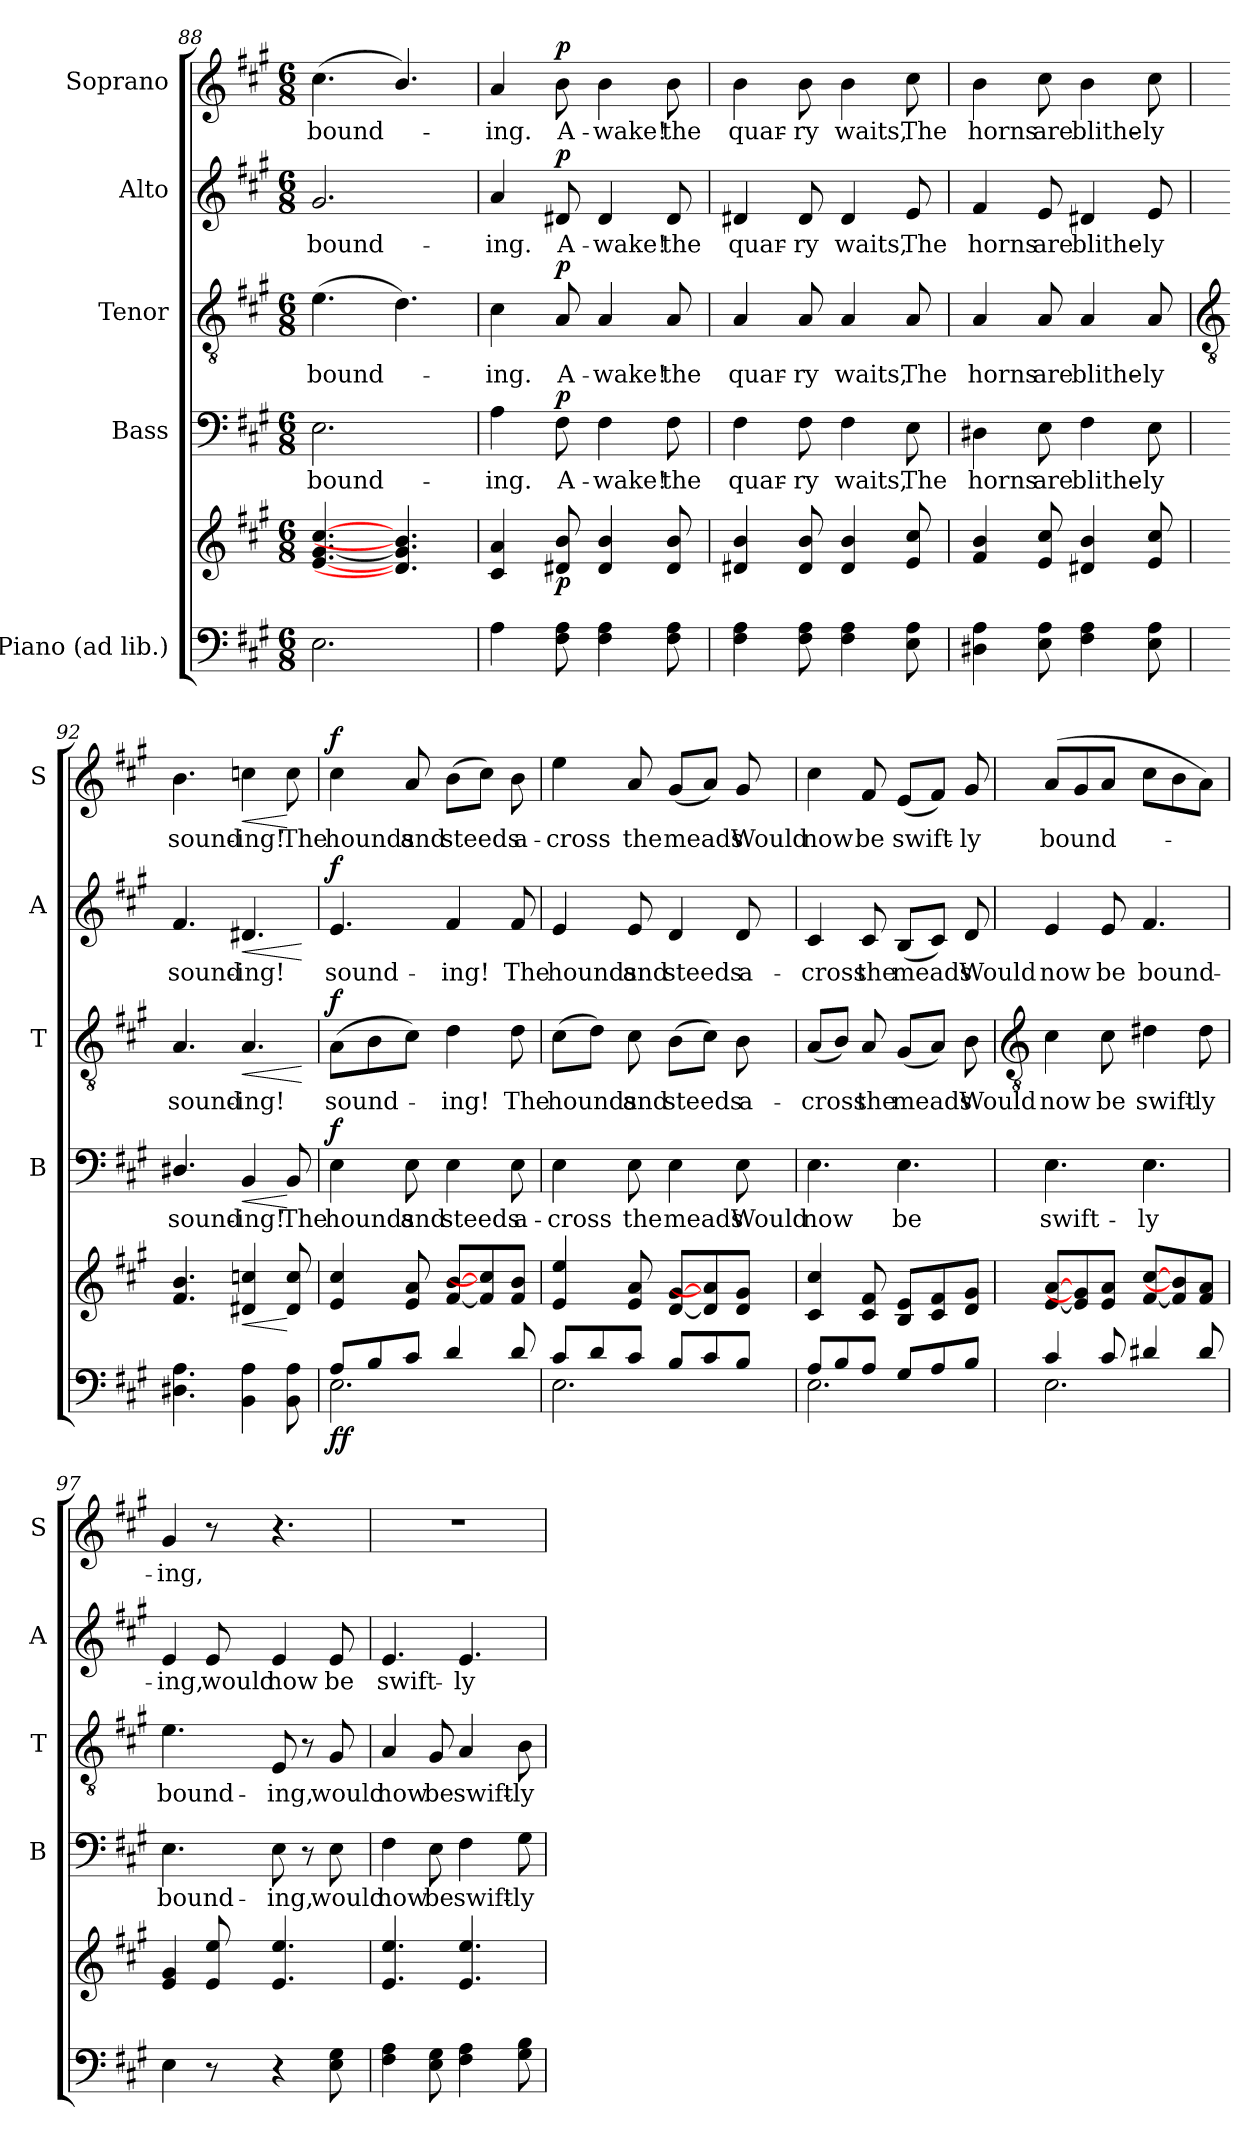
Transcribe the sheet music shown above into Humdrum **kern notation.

**kern	**kern	**dynam	**kern	**text	**dynam	**kern	**text	**dynam	**kern	**text	**dynam	**kern	**text	**dynam
*part5	*part5	*part5	*part4	*part4	*part4	*part3	*part3	*part3	*part2	*part2	*part2	*part1	*part1	*part1
*staff6	*staff5	*staff5/6	*staff4	*staff4	*staff4	*staff3	*staff3	*staff3	*staff2	*staff2	*staff2	*staff1	*staff1	*staff1
*I"Piano (ad lib.)	*	*	*I"Bass	*	*	*I"Tenor	*	*	*I"Alto	*	*	*I"Soprano	*	*
*	*	*	*I'B	*	*	*I'T	*	*	*I'A	*	*	*I'S	*	*
*clefF4	*clefG2	*	*clefF4	*	*	*clefGv2	*	*	*clefG2	*	*	*clefG2	*	*
*k[f#c#g#]	*k[f#c#g#]	*	*k[f#c#g#]	*	*	*k[f#c#g#]	*	*	*k[f#c#g#]	*	*	*k[f#c#g#]	*	*
*A:	*A:	*	*A:	*	*	*A:	*	*	*A:	*	*	*A:	*	*
*M6/8	*M6/8	*	*M6/8	*	*	*M6/8	*	*	*M6/8	*	*	*M6/8	*	*
=88	=88	=88	=88	=88	=88	=88	=88	=88	=88	=88	=88	=88	=88	=88
!	!	!	!	!LO:LY:b	!	!	!LO:LY:b	!	!	!LO:LY:b	!	!	!LO:LY:b	!
2.E	[4.e/ [4.g#/ [4.cc#/	.	2.E	bound-	.	(>4.e	bound-	.	2.g#	bound-	.	(<4.cc#	bound-	.
.	4.d/] 4.g#/] 4.b/]	.	.	.	.	4.d)	.	.	.	.	.	4.b/)	.	.
=89	=89	=89	=89	=89	=89	=89	=89	=89	=89	=89	=89	=89	=89	=89
!	!	!	!	!LO:LY:b	!	!	!LO:LY:b	!	!	!LO:LY:b	!	!	!LO:LY:b	!
4A	4c#/ 4a/	.	4A	-ing.	.	4c#	ing.	.	4a	-ing.	.	4a	ing.	.
!	!	!LO:DY:b	!	!LO:LY:b	!LO:DY:b	!	!LO:LY:b	!LO:DY:b	!	!LO:LY:b	!LO:DY:b	!	!LO:LY:b	!LO:DY:b
8F# 8A	8d#X/ 8b/	p	8F#	A-	p	8A	A-	p	8d#X	A-	p	8b	A-	p
!	!	!	!	!LO:LY:b	!	!	!LO:LY:b	!	!	!LO:LY:b	!	!	!LO:LY:b	!
4F# 4A	4d#/ 4b/	.	4F#	-wake!	.	4A	-wake!	.	4d#	-wake!	.	4b	-wake!	.
!	!	!	!	!LO:LY:b	!	!	!LO:LY:b	!	!	!LO:LY:b	!	!	!LO:LY:b	!
8F# 8A	8d#/ 8b/	.	8F#	the	.	8A	the	.	8d#	the	.	8b	the	.
=90	=90	=90	=90	=90	=90	=90	=90	=90	=90	=90	=90	=90	=90	=90
!	!	!	!	!LO:LY:b	!	!	!LO:LY:b	!	!	!LO:LY:b	!	!	!LO:LY:b	!
4F# 4A	4d#X/ 4b/	.	4F#	quar-	.	4A	quar-	.	4d#X	quar-	.	4b	quar-	.
!	!	!	!	!LO:LY:b	!	!	!LO:LY:b	!	!	!LO:LY:b	!	!	!LO:LY:b	!
8F# 8A	8d#/ 8b/	.	8F#	-ry	.	8A	-ry	.	8d#	-ry	.	8b	-ry	.
!	!	!	!	!LO:LY:b	!	!	!LO:LY:b	!	!	!LO:LY:b	!	!	!LO:LY:b	!
4F# 4A	4d#/ 4b/	.	4F#	waits,	.	4A	waits,	.	4d#	waits,	.	4b	waits,	.
!	!	!	!	!LO:LY:b	!	!	!LO:LY:b	!	!	!LO:LY:b	!	!	!LO:LY:b	!
8E 8A	8e/ 8cc#/	.	8E	The	.	8A	The	.	8e	The	.	8cc#	The	.
=91	=91	=91	=91	=91	=91	=91	=91	=91	=91	=91	=91	=91	=91	=91
!	!	!	!	!LO:LY:b	!	!	!LO:LY:b	!	!	!LO:LY:b	!	!	!LO:LY:b	!
4D#X 4A	4f#/ 4b/	.	4D#X	horns	.	4A	horns	.	4f#	horns	.	4b	horns	.
!	!	!	!	!LO:LY:b	!	!	!LO:LY:b	!	!	!LO:LY:b	!	!	!LO:LY:b	!
8E 8A	8e/ 8cc#/	.	8E	are	.	8A	are	.	8e	are	.	8cc#	are	.
!	!	!	!	!LO:LY:b	!	!	!LO:LY:b	!	!	!LO:LY:b	!	!	!LO:LY:b	!
4F# 4A	4d#X/ 4b/	.	4F#	blithe-	.	4A	blithe-	.	4d#X	blithe-	.	4b	blithe-	.
!	!	!	!	!LO:LY:b	!	!	!LO:LY:b	!	!	!LO:LY:b	!	!	!LO:LY:b	!
8E 8A	8e/ 8cc#/	.	8E	-ly	.	8A	-ly	.	8e	-ly	.	8cc#	-ly	.
!!LO:LB:g=z
=92	=92	=92	=92	=92	=92	=92	=92	=92	=92	=92	=92	=92	=92	=92
*	*	*	*	*	*	*clefGv2	*	*	*	*	*	*	*	*
!LO:N:vis=1	!	!	!	!LO:LY:b	!	!	!LO:LY:b	!	!	!LO:LY:b	!	!	!LO:LY:b	!
*^	*	*	*	*	*	*	*	*	*	*	*	*	*	*
2.ryy	4.D#X\ 4.A\	4.f# 4.b	.	4.D#X/	sound-	.	4.A	sound-	.	4.f#	sound-	.	4.b	sound-	.
!	!	!	!LO:HP:b	!	!LO:LY:b	!LO:HP:b	!	!LO:LY:b	!LO:HP:b	!	!LO:LY:b	!LO:HP:b	!	!LO:LY:b	!LO:HP:b
.	4BB 4A	4d#X 4ccn	<	4BB	-ing!	<	4.A	-ing!	<	4.d#X	-ing!	<	4ccn	-ing!	<
!	!	!	!	!	!LO:LY:b	!	!	!	!	!	!	!	!	!LO:LY:b	!
.	8BB 8A	8d# 8cc	[	8BB	The	[	.	.	.	.	.	.	8cc	The	[
*v	*v	*	*	*	*	*	*	*	*	*	*	*	*	*	*
.	.	.	.	.	.	.	.	[	.	.	[	.	.	.
=93	=93	=93	=93	=93	=93	=93	=93	=93	=93	=93	=93	=93	=93	=93
*^	*	*	*	*	*	*	*	*	*	*	*	*	*	*
!	!	!	!LO:DY:b=2	!	!LO:LY:b	!	!	!LO:LY:b	!	!	!LO:LY:b	!	!	!LO:LY:b	!
!	!	!	!LO:DY:n=1:b	!	!	!LO:DY:b	!	!	!LO:DY:b	!	!	!LO:DY:b	!	!	!LO:DY:b
8A/L	2.E	4e 4cc#	f f	4E	hounds	f	(>8AL	sound-	f	4.e	sound-	f	4cc#	hounds	f
8B/	.	.	.	.	.	.	8B	.	.	.	.	.	.	.	.
!	!	!	!	!	!LO:LY:b	!	!	!	!	!	!	!	!	!LO:LY:b	!
8c#/J	.	8e 8a	.	8E	and	.	8c#J)	.	.	.	.	.	8a	and	.
!	!	!	!	!	!LO:LY:b	!	!	!LO:LY:b	!	!	!LO:LY:b	!	!	!LO:LY:b	!
4d/	.	[8f# [8bL	.	4E	steeds	.	4d	ing!	.	4f#	-ing!	.	(>8bL	steeds	.
.	.	8f#] 8cc#]	.	.	.	.	.	.	.	.	.	.	8cc#J)	.	.
!	!	!	!	!	!LO:LY:b	!	!	!LO:LY:b	!	!	!LO:LY:b	!	!	!LO:LY:b	!
8d/	.	8f# 8bJ	.	8E	a-	.	8d	The	.	8f#	The	.	8b	a-	.
=94	=94	=94	=94	=94	=94	=94	=94	=94	=94	=94	=94	=94	=94	=94	=94
!	!	!	!	!	!LO:LY:b	!	!	!LO:LY:b	!	!	!LO:LY:b	!	!	!LO:LY:b	!
8c#/L	2.E	4e 4ee	.	4E	-cross	.	(>8c#L	hounds	.	4e	hounds	.	4ee	-cross	.
8d/	.	.	.	.	.	.	8dJ)	.	.	.	.	.	.	.	.
!	!	!	!	!	!LO:LY:b	!	!	!LO:LY:b	!	!	!LO:LY:b	!	!	!LO:LY:b	!
8c#/J	.	8e 8a	.	8E	the	.	8c#	and	.	8e	and	.	8a	the	.
!	!	!	!	!	!LO:LY:b	!	!	!LO:LY:b	!	!	!LO:LY:b	!	!	!LO:LY:b	!
8B/L	.	[8d [8g#L	.	4E	meads	.	(>8BL	steeds	.	4d	steeds	.	(<8g#L	meads	.
8c#/	.	8d] 8a]	.	.	.	.	8c#J)	.	.	.	.	.	8aJ)	.	.
!	!	!	!	!	!LO:LY:b	!	!	!LO:LY:b	!	!	!LO:LY:b	!	!	!LO:LY:b	!
8B/J	.	8d 8g#J	.	8E	Would	.	8B	a-	.	8d	a-	.	8g#	Would	.
=95	=95	=95	=95	=95	=95	=95	=95	=95	=95	=95	=95	=95	=95	=95	=95
!	!	!	!	!	!LO:LY:b	!	!	!LO:LY:b	!	!	!LO:LY:b	!	!	!LO:LY:b	!
8A/L	2.E	4c# 4cc#	.	4.E	now	.	(<8AL	-cross	.	4c#	-cross	.	4cc#	now	.
8B/	.	.	.	.	.	.	8BJ)	.	.	.	.	.	.	.	.
!	!	!	!	!	!	!	!	!LO:LY:b	!	!	!LO:LY:b	!	!	!LO:LY:b	!
8A/J	.	8c# 8f#	.	.	.	.	8A	the	.	8c#	the	.	8f#	be	.
!	!	!	!	!	!LO:LY:b	!	!	!LO:LY:b	!	!	!LO:LY:b	!	!	!LO:LY:b	!
8G#/L	.	8B 8eL	.	4.E	be	.	(<8G#L	meads	.	(<8BL	meads	.	(<8eL	swift-	.
8A/	.	8c# 8f#	.	.	.	.	8AJ)	.	.	8c#J)	.	.	8f#J)	.	.
!	!	!	!	!	!	!	!	!LO:LY:b	!	!	!LO:LY:b	!	!	!LO:LY:b	!
8B/J	.	8d 8g#J	.	.	.	.	8B	Would	.	8d	Would	.	8g#	ly	.
!!LO:LB:g=z
=96	=96	=96	=96	=96	=96	=96	=96	=96	=96	=96	=96	=96	=96	=96	=96
*	*	*	*	*	*	*	*clefGv2	*	*	*	*	*	*	*	*
!	!	!	!	!	!LO:LY:b	!	!	!LO:LY:b	!	!	!LO:LY:b	!	!	!LO:LY:b	!
4c#/	2.E	[8e [8aL	.	4.E	swift-	.	4c#	now	.	4e	now	.	(<8aL	bound-	.
.	.	8e] 8g#]	.	.	.	.	.	.	.	.	.	.	8g#	.	.
!	!	!	!	!	!	!	!	!LO:LY:b	!	!	!LO:LY:b	!	!	!	!
8c#/	.	8e 8aJ	.	.	.	.	8c#	be	.	8e	be	.	8aJ	.	.
!	!	!	!	!	!LO:LY:b	!	!	!LO:LY:b	!	!	!LO:LY:b	!	!	!	!
4d#X/	.	[8f# [8cc#L	.	4.E	-ly	.	4d#X	swift-	.	4.f#	bound-	.	8cc#L	.	.
.	.	8f#] 8b]	.	.	.	.	.	.	.	.	.	.	8b	.	.
!	!	!	!	!	!	!	!	!LO:LY:b	!	!	!	!	!	!	!
8d#/	.	8f# 8aJ	.	.	.	.	8d#	-ly	.	.	.	.	8aJ)	.	.
*v	*v	*	*	*	*	*	*	*	*	*	*	*	*	*	*
=97	=97	=97	=97	=97	=97	=97	=97	=97	=97	=97	=97	=97	=97	=97
!	!	!	!	!LO:LY:b	!	!	!LO:LY:b	!	!	!LO:LY:b	!	!	!LO:LY:b	!
4E	4e 4g#	.	4.E	bound-	.	4.e	bound-	.	4e	-ing,	.	4g#	ing,	.
!	!	!	!	!	!	!	!	!	!	!LO:LY:b	!	!	!	!
8r	8e 8ee	.	.	.	.	.	.	.	8e	would	.	8r	.	.
!	!	!	!	!LO:LY:b	!	!	!LO:LY:b	!	!	!LO:LY:b	!	!	!	!
4r	4.e 4.ee	.	8E	-ing,	.	8E	-ing,	.	4e	now	.	4.r	.	.
.	.	.	8r	.	.	8r	.	.	.	.	.	.	.	.
!	!	!	!	!LO:LY:b	!	!	!LO:LY:b	!	!	!LO:LY:b	!	!	!	!
8E 8G#	.	.	8E	would	.	8G#	would	.	8e	be	.	.	.	.
=98	=98	=98	=98	=98	=98	=98	=98	=98	=98	=98	=98	=98	=98	=98
!	!	!	!	!LO:LY:b	!	!	!LO:LY:b	!	!	!LO:LY:b	!	!LO:N:vis=1	!	!
4F# 4A	4.e 4.ee	.	4F#	now	.	4A	now	.	4.e	swift-	.	2.r	.	.
!	!	!	!	!LO:LY:b	!	!	!LO:LY:b	!	!	!	!	!	!	!
8E 8G#	.	.	8E	be	.	8G#	be	.	.	.	.	.	.	.
!	!	!	!	!LO:LY:b	!	!	!LO:LY:b	!	!	!LO:LY:b	!	!	!	!
4F# 4A	4.e 4.ee	.	4F#	swift-	.	4A	swift-	.	4.e	-ly	.	.	.	.
!	!	!	!	!LO:LY:b	!	!	!LO:LY:b	!	!	!	!	!	!	!
8G# 8B	.	.	8G#	-ly	.	8B	-ly	.	.	.	.	.	.	.
=	=	=	=	=	=	=	=	=	=	=	=	=	=	=
*-	*-	*-	*-	*-	*-	*-	*-	*-	*-	*-	*-	*-	*-	*-
